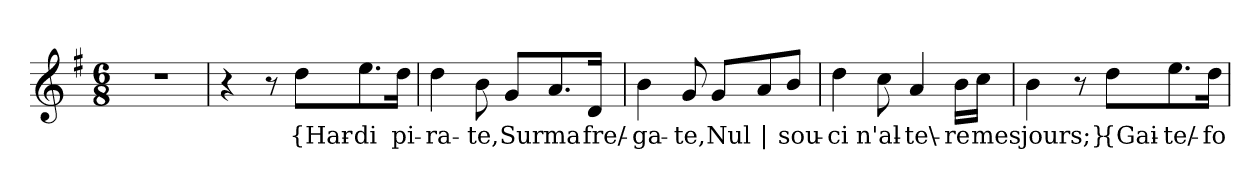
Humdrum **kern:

**kern	**text
*part1	*part1
*staff1	*staff1
*clefG2	*
*k[f#]	*
*M6/8	*
=1	=1
2.r	.
=2	=2
4r	.
8r	.
!	!LO:LY:b
8dd\L	{Har-
!	!LO:LY:b
8.ee\	-di
!	!LO:LY:b
16dd\Jk	pi-
=3	=3
!	!LO:LY:b
4dd\	-ra-
!	!LO:LY:b
8b\	-te,
!	!LO:LY:b
8g/L	Sur
!	!LO:LY:b
8.a/	ma
!	!LO:LY:b
16d/Jk	fre/-
=4	=4
!	!LO:LY:b
4b\	-ga-
!	!LO:LY:b
8g/	-te,
!	!LO:LY:b
8g/L	Nul
!	!LO:LY:b
8a/	|
!	!LO:LY:b
8b/J	sou-
=5	=5
!	!LO:LY:b
4dd\	-ci
!	!LO:LY:b
8cc\	n'al-
!	!LO:LY:b
4a/	-te\-
!	!LO:LY:b
16b\LL	-re
!	!LO:LY:b
16cc\JJ	mes
!!LO:LB:g=z
=6	=6
!	!LO:LY:b
4b\	jours;}
8r	.
!	!LO:LY:b
8dd\L	{Gai-
!	!LO:LY:b
8.ee\	-te/-
!	!LO:LY:b
16dd\Jk	fo-
=	=
*-	*-
